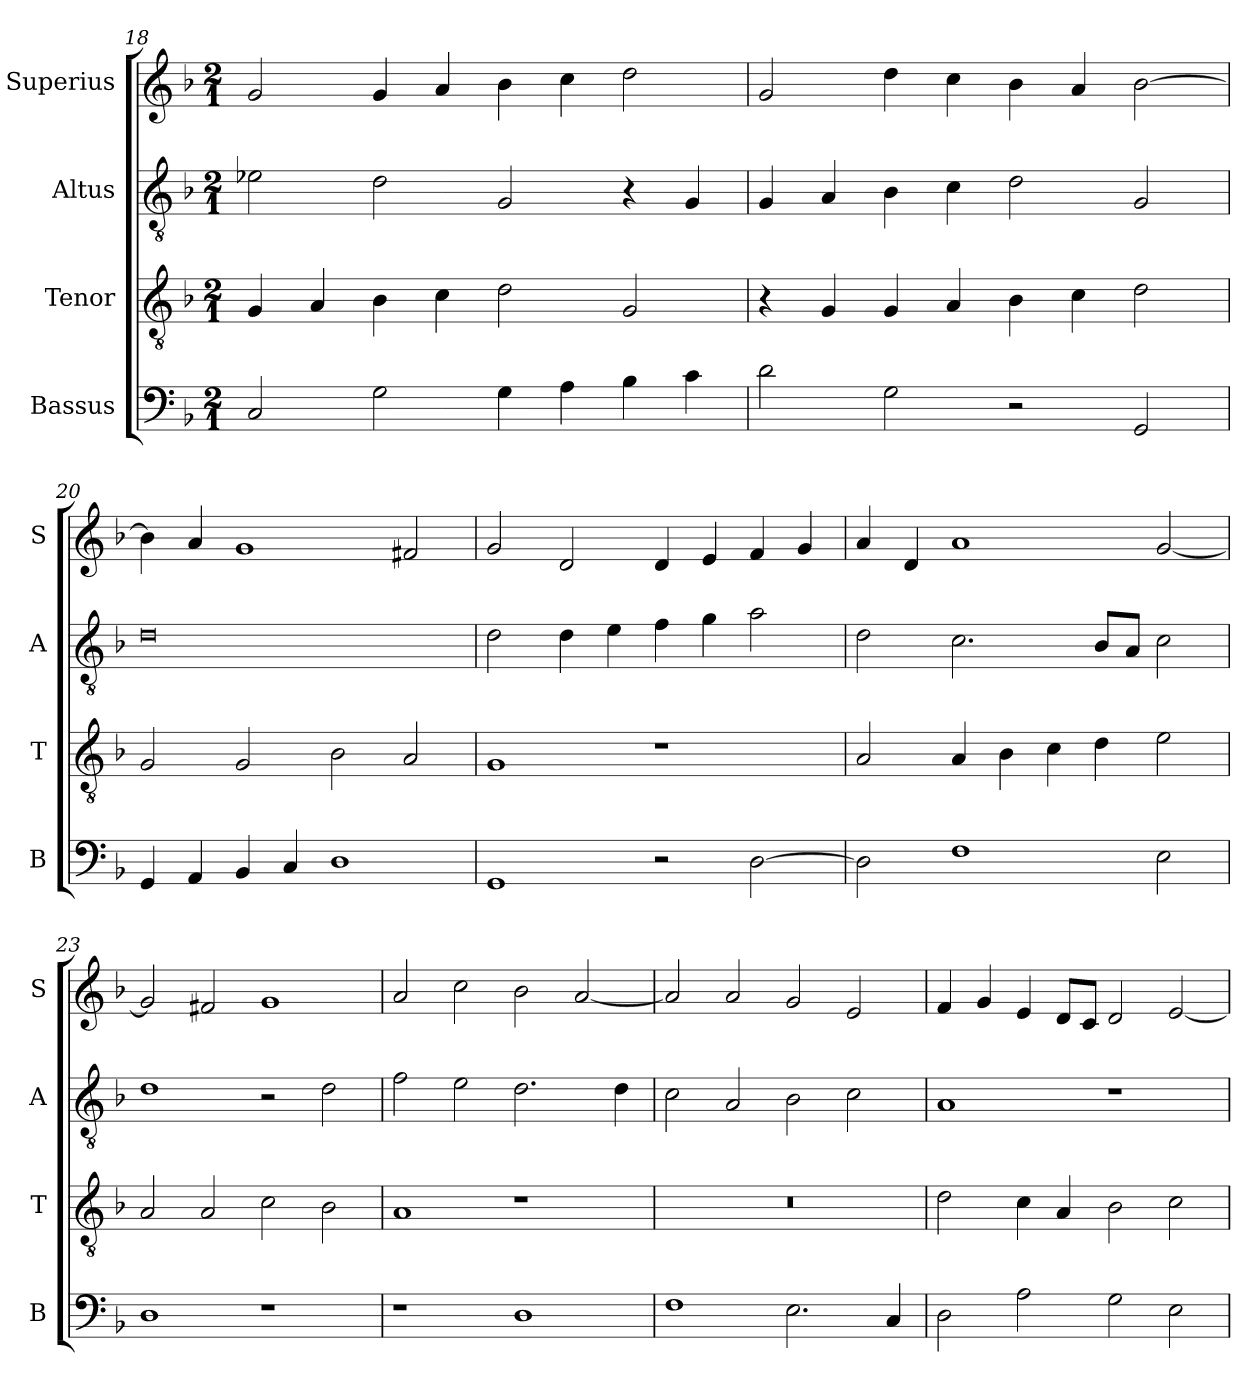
**kern	**kern	**kern	**kern
*part4	*part3	*part2	*part1
*staff4	*staff3	*staff2	*staff1
*I"Bassus	*I"Tenor	*I"Altus	*I"Superius
*I'B	*I'T	*I'A	*I'S
*clefF4	*clefGv2	*clefGv2	*clefG2
*k[b-]	*k[b-]	*k[b-]	*k[b-]
*F:	*F:	*F:	*F:
*M2/1	*M2/1	*M2/1	*M2/1
=18	=18	=18	=18
2C	4G	2e-X	2g
.	4A	.	.
2G	4B-	2d	4g
.	4c	.	4a
4G	2d	2G	4b-
4A	.	.	4cc
4B-	2G	4r	2dd
4c	.	4G	.
=19	=19	=19	=19
2d	4r	4G	2g
.	4G	4A	.
2G	4G	4B-	4dd
.	4A	4c	4cc
2r	4B-	2d	4b-
.	4c	.	4a
2GG	2d	2G	[2b-
=20	=20	=20	=20
4GG	2G	0d	4b-]
4AA	.	.	4a
4BB-	2G	.	1g
4C	.	.	.
1D	2B-	.	.
.	2A	.	2f#X
=21	=21	=21	=21
1GG	1G	2d	2g
.	.	4d	2d
.	.	4e	.
2r	1r	4f	4d
.	.	4g	4e
[2D	.	2a	4f
.	.	.	4g
=22	=22	=22	=22
2D]	2A	2d	4a
.	.	.	4d
1F	4A	2.c	1a
.	4B-	.	.
.	4c	.	.
.	4d	8B-L	.
.	.	8AJ	.
2E	2e	2c	[2g
=23	=23	=23	=23
1D	2A	1d	2g]
.	2A	.	2f#X
1r	2c	2r	1g
.	2B-	2d	.
=24	=24	=24	=24
1r	1A	2f	2a
.	.	2e	2cc
1D	1r	2.d	2b-
.	.	.	[2a
.	.	4d	.
=25	=25	=25	=25
1F	0r	2c	2a]
.	.	2A	2a
2.E	.	2B-	2g
.	.	2c	2e
4C	.	.	.
=26	=26	=26	=26
2D	2d	1A	4f
.	.	.	4g
2A	4c	.	4e
.	4A	.	8dL
.	.	.	8cJ
2G	2B-	1r	2d
2E	2c	.	[2e
=	=	=	=
*-	*-	*-	*-
